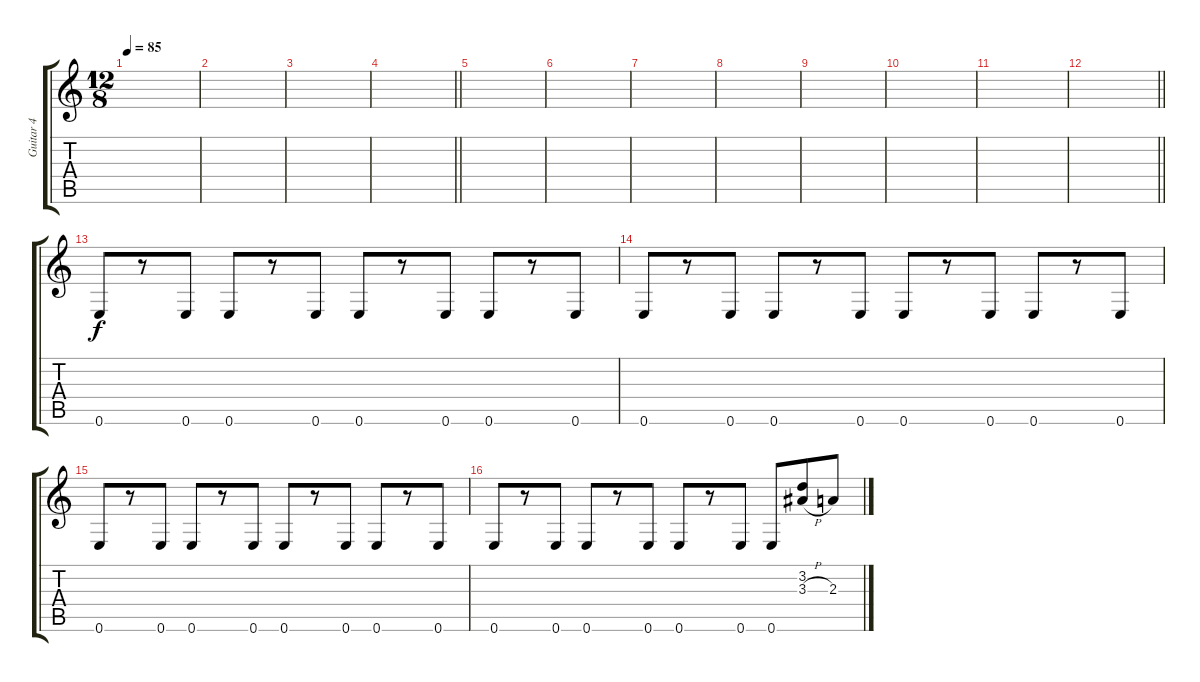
\track ("Guitar 4" "Guitar 4") {instrument overdrivenguitar}
\staff {score tabs}
\tuning (E4 B3 G3 D3 A2 E2) {hide}
\ts (12 8)
\tempo 85
\clef g2
\ks c
|
|
|
\barLineRight lightlight
|
|
|
|
|
|
|
|
\barLineRight lightlight
|
0.6.8 r.8 0.6.8 0.6.8 r.8 0.6.8 0.6.8 r.8 0.6.8 0.6.8 r.8 0.6.8 |
0.6.8 r.8 0.6.8 0.6.8 r.8 0.6.8 0.6.8 r.8 0.6.8 0.6.8 r.8 0.6.8 |
0.6.8 r.8 0.6.8 0.6.8 r.8 0.6.8 0.6.8 r.8 0.6.8 0.6.8 r.8 0.6.8 |
0.6.8 r.8 0.6.8 0.6.8 r.8 0.6.8 0.6.8 r.8 0.6.8 0.6.8 (3.2 3.3{h}).8 2.3.8
